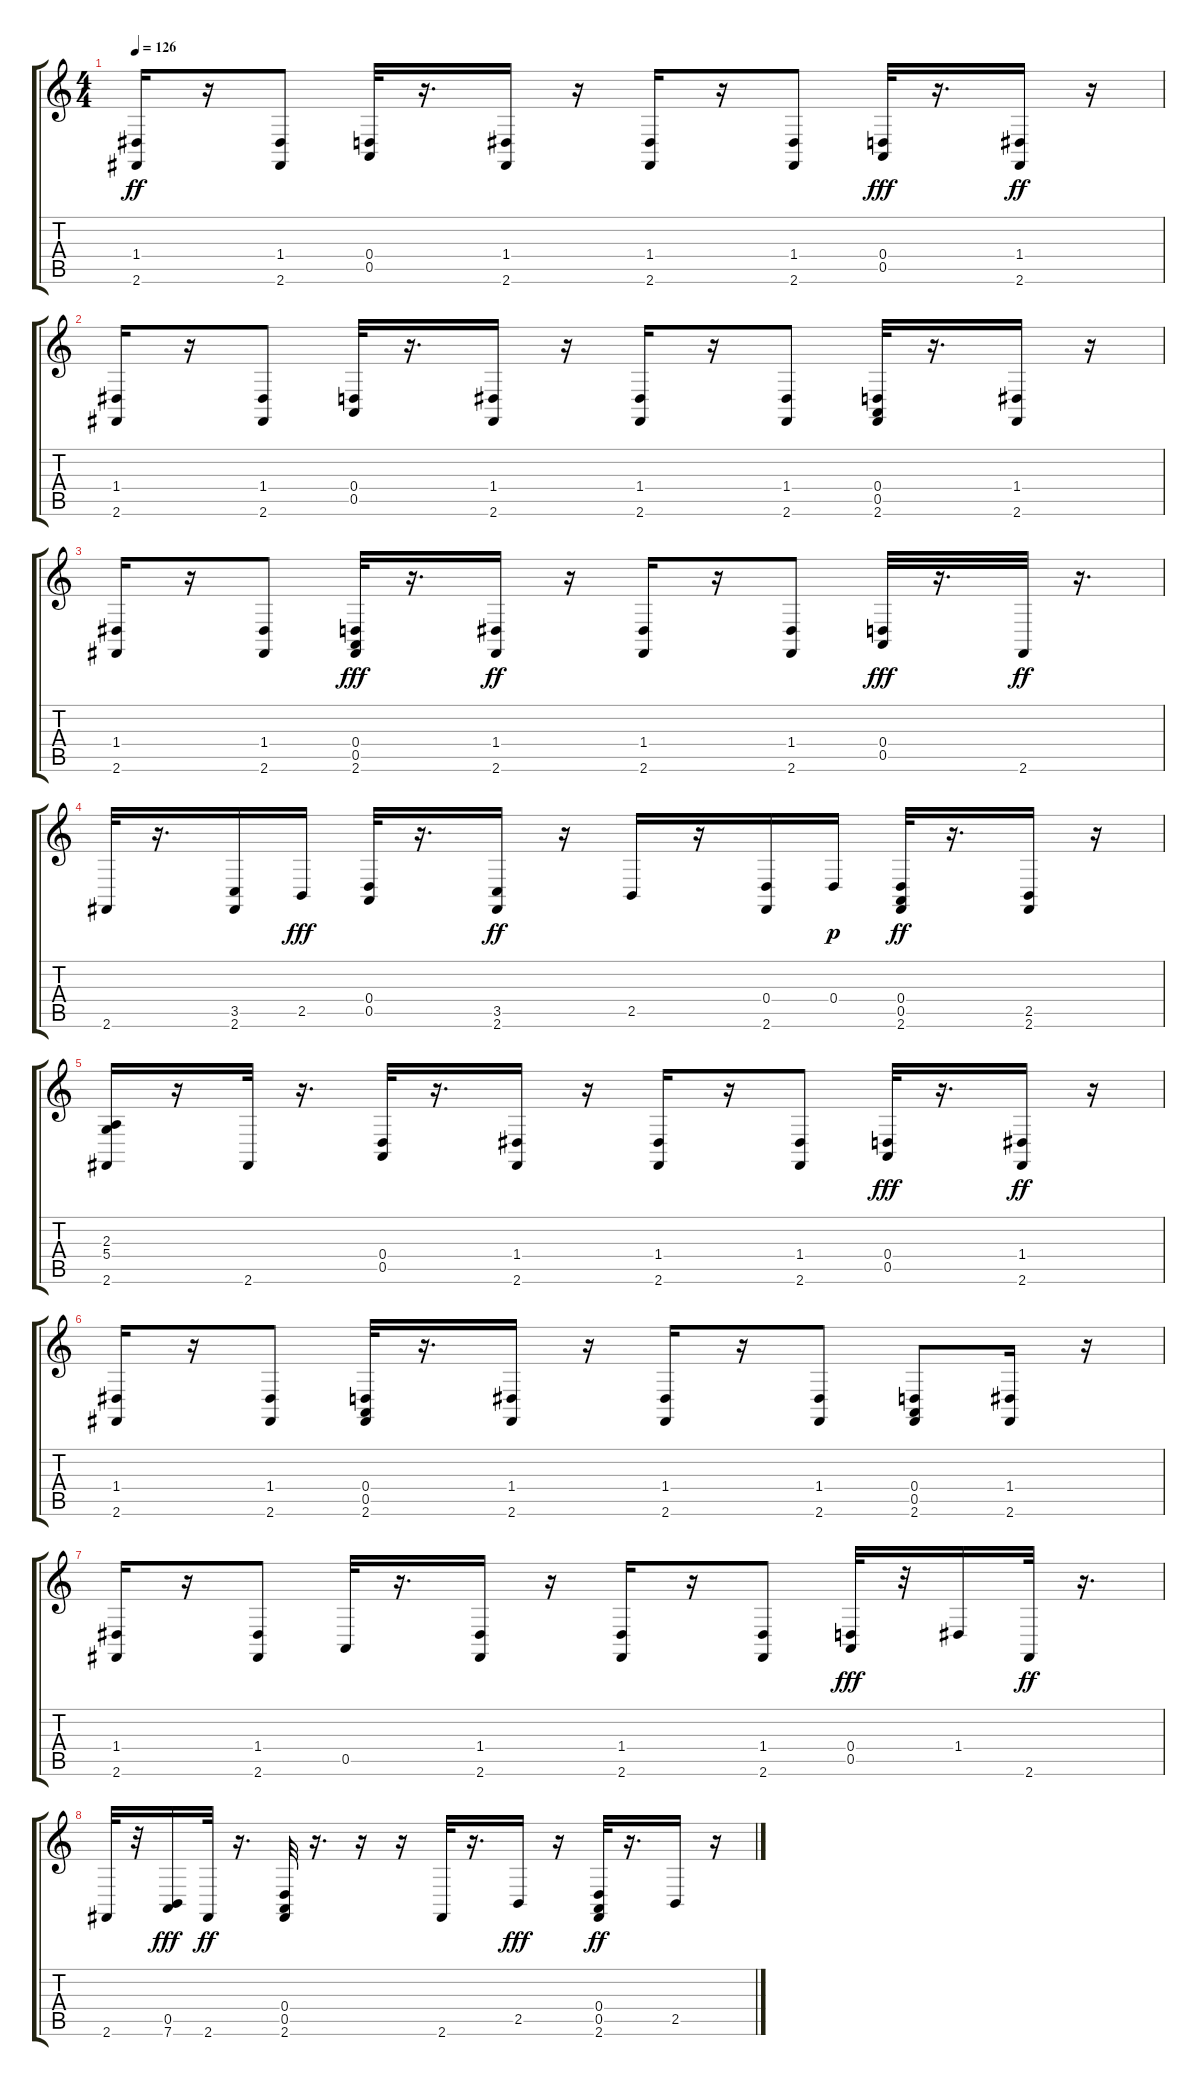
\track "" {instrument acousticgrandpiano}
\staff {score tabs}
\tuning (E4 B3 G3 D3 A2 E2) {hide}
\ts (4 4)
\tempo 126
\clef g2
\ks c
(1.4 2.6).16{dy ff} r.16 (1.4 2.6).8 (0.4 0.5).32 r.16{d} (1.4 2.6).16 r.16 (1.4 2.6).16 r.16 (1.4 2.6).8 (0.4 0.5).32{dy fff} r.16{d} (1.4 2.6).16{dy ff} r.16 |
(1.4 2.6).16 r.16 (1.4 2.6).8 (0.4 0.5).32 r.16{d} (1.4 2.6).16 r.16 (1.4 2.6).16 r.16 (1.4 2.6).8 (0.4 0.5 2.6).32 r.16{d} (1.4 2.6).16 r.16 |
(1.4 2.6).16 r.16 (1.4 2.6).8 (0.4 0.5 2.6).32{dy fff} r.16{d} (1.4 2.6).16{dy ff} r.16 (1.4 2.6).16 r.16 (1.4 2.6).8 (0.4 0.5).32{dy fff} r.16{d} 2.6.32{dy ff} r.16{d} |
2.6.32 r.16{d} (3.5 2.6).16 2.5.16{dy fff} (0.4 0.5).32 r.16{d} (3.5 2.6).16{dy ff} r.16 2.5.16 r.16 (0.4 2.6).16 0.4.16{dy p} (0.4 0.5 2.6).32{dy ff} r.16{d} (2.5 2.6).16 r.16 |
(2.3 5.4 2.6).16 r.16 2.6.32 r.16{d} (0.4 0.5).32 r.16{d} (1.4 2.6).16 r.16 (1.4 2.6).16 r.16 (1.4 2.6).8 (0.4 0.5).32{dy fff} r.16{d} (1.4 2.6).16{dy ff} r.16 |
(1.4 2.6).16 r.16 (1.4 2.6).8 (0.4 0.5 2.6).32 r.16{d} (1.4 2.6).16 r.16 (1.4 2.6).16 r.16 (1.4 2.6).8 (0.4 0.5 2.6).8 (1.4 2.6).16 r.16 |
(1.4 2.6).16 r.16 (1.4 2.6).8 0.5.32 r.16{d} (1.4 2.6).16 r.16 (1.4 2.6).16 r.16 (1.4 2.6).8 (0.4 0.5).32{dy fff} r.32 1.4.16 2.6.32{dy ff} r.16{d} |
2.6.32 r.32 (0.5 7.6).16{dy fff} 2.6.32{dy ff} r.16{d} (0.4 0.5 2.6).32 r.16{d} r.16 r.16 2.6.32 r.16{d} 2.5.16{dy fff} r.16 (0.4 0.5 2.6).32{dy ff} r.16{d} 2.5.16 r.16
